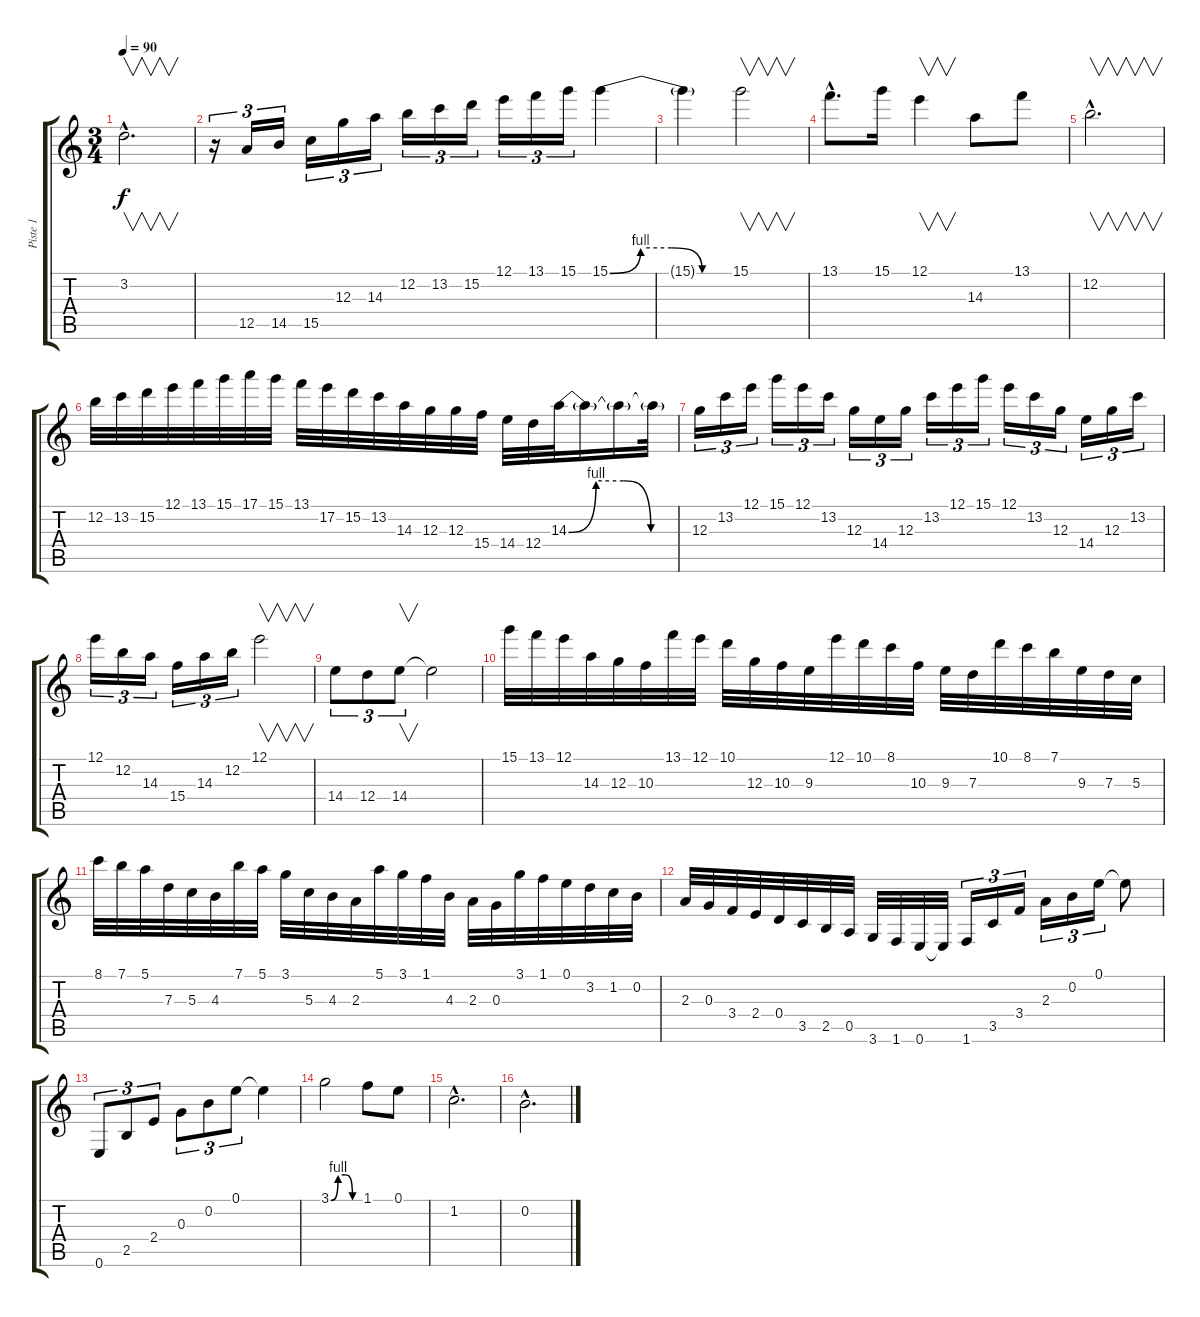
\track ("Piste 1" "Piste 1") {instrument distortionguitar}
\staff {score tabs}
\tuning (E4 B3 G3 D3 A2 E2) {hide}
\ts (3 4)
\tempo 90
\clef g2
\ks c
3.2{hac}.2{v d dy f} |
r.16{tu (3 2)} 12.5.16{tu (3 2)} 14.5.16{tu (3 2)} 15.5.16{tu (3 2)} 12.3.16{tu (3 2)} 14.3.16{tu (3 2)} 12.2.16{tu (3 2)} 13.2.16{tu (3 2)} 15.2.16{tu (3 2)} 12.1.16{tu (3 2)} 13.1.16{tu (3 2)} 15.1.16{tu (3 2)} 15.1{be (custom 0 0 15 4 30 4 45 0 60 0)}.4 |
15.1{t}.4 15.1.2{v} |
13.1{hac}.8{d} 15.1.16 12.1.4{v} 14.3.8 13.1.8 |
12.2{hac}.2{v d} |
12.2.32 13.2.32 15.2.32 12.1.32 13.1.32 15.1.32 17.1.32 15.1.32 13.1.32 17.2.32 15.2.32 13.2.32 14.3.32 12.3.32 12.3.32 15.4.32 14.4.32 12.4.32 14.3{be (custom 0 0 15 4 30 4 45 0 60 0)}.32 14.3{t}.16 14.3{t}.16 14.3{t}.32 |
12.3.16{tu (3 2)} 13.2.16{tu (3 2)} 12.1.16{tu (3 2)} 15.1.16{tu (3 2)} 12.1.16{tu (3 2)} 13.2.16{tu (3 2)} 12.3.16{tu (3 2)} 14.4.16{tu (3 2)} 12.3.16{tu (3 2)} 13.2.16{tu (3 2)} 12.1.16{tu (3 2)} 15.1.16{tu (3 2)} 12.1.16{tu (3 2)} 13.2.16{tu (3 2)} 12.3.16{tu (3 2)} 14.4.16{tu (3 2)} 12.3.16{tu (3 2)} 13.2.16{tu (3 2)} |
12.1.16{tu (3 2)} 12.2.16{tu (3 2)} 14.3.16{tu (3 2)} 15.4.16{tu (3 2)} 14.3.16{tu (3 2)} 12.2.16{tu (3 2)} 12.1.2{v} |
14.4.8{tu (3 2)} 12.4.8{tu (3 2)} 14.4.8{v tu (3 2)} 14.4{t}.2 |
15.1.32 13.1.32 12.1.32 14.3.32 12.3.32 10.3.32 13.1.32 12.1.32 10.1.32 12.3.32 10.3.32 9.3.32 12.1.32 10.1.32 8.1.32 10.3.32 9.3.32 7.3.32 10.1.32 8.1.32 7.1.32 9.3.32 7.3.32 5.3.32 |
8.1.32 7.1.32 5.1.32 7.3.32 5.3.32 4.3.32 7.1.32 5.1.32 3.1.32 5.3.32 4.3.32 2.3.32 5.1.32 3.1.32 1.1.32 4.3.32 2.3.32 0.3.32 3.1.32 1.1.32 0.1.32 3.2.32 1.2.32 0.2.32 |
2.3.32 0.3.32 3.4.32 2.4.32 0.4.32 3.5.32 2.5.32 0.5.32 3.6.32 1.6.32 0.6.32 0.6{t}.32 1.6.16{tu (3 2)} 3.5.16{tu (3 2)} 3.4.16{tu (3 2)} 2.3.16{tu (3 2)} 0.2.16{tu (3 2)} 0.1.16{tu (3 2)} 0.1{t}.8 |
0.6.8{tu (3 2)} 2.5.8{tu (3 2)} 2.4.8{tu (3 2)} 0.3.8{tu (3 2)} 0.2.8{tu (3 2)} 0.1.8{tu (3 2)} 0.1{t}.4 |
3.1{be (custom 0 0 15 4 30 4 45 0 60 0)}.2 1.1.8 0.1.8 |
1.2{hac}.2{d} |
0.2{hac}.2{d}
